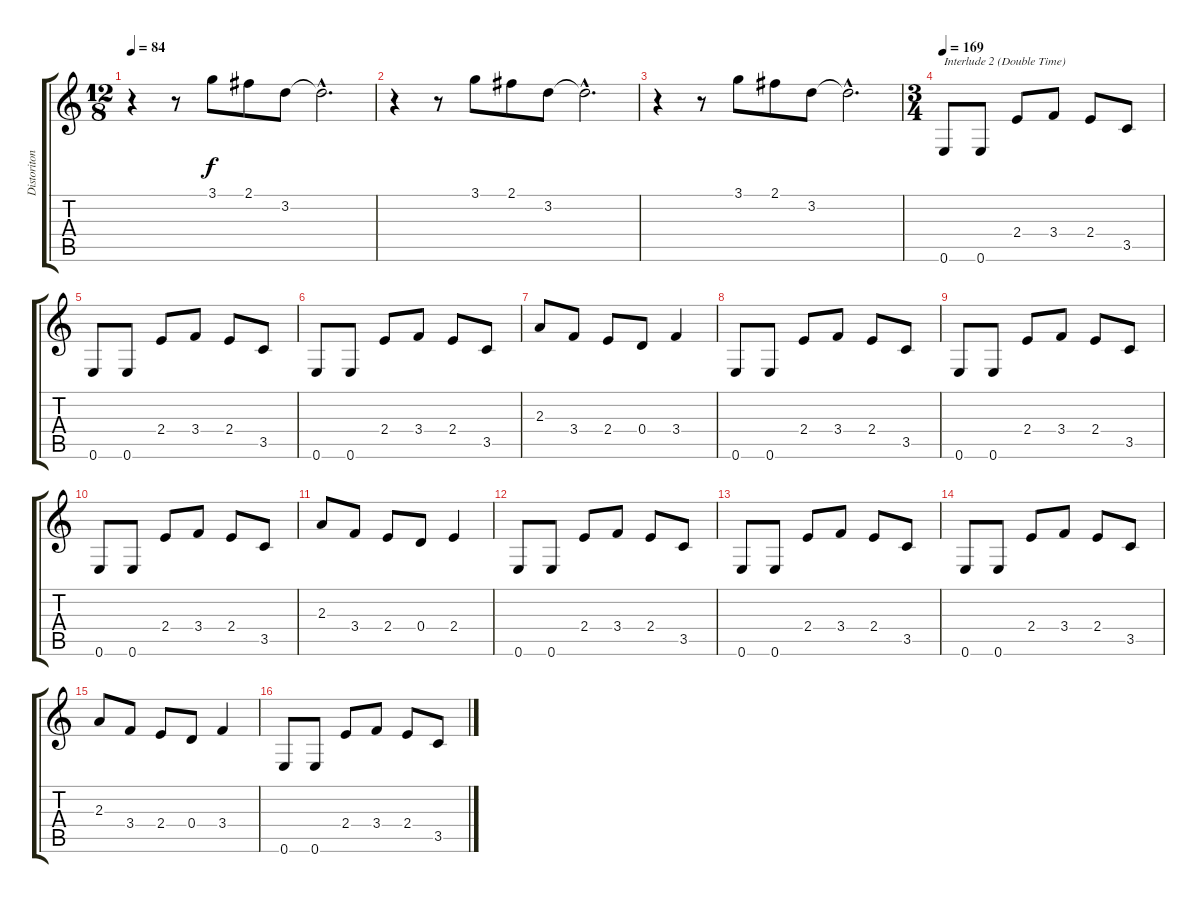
\track ("Distoriton" "Distoriton") {instrument distortionguitar}
\staff {score tabs}
\tuning (E4 B3 G3 D3 A2 E2) {hide}
\ts (12 8)
\tempo 84
\clef g2
\ks c
r.4{dy f} r.8 3.1.8 2.1.8 3.2.8 3.2{hac t}.2{d} |
r.4 r.8 3.1.8 2.1.8 3.2.8 3.2{hac t}.2{d} |
r.4 r.8 3.1.8 2.1.8 3.2.8 3.2{hac t}.2{d} |
\ts (3 4)
\tempo 169
0.6.8{txt "Interlude 2 (Double Time)"} 0.6.8 2.4.8 3.4.8 2.4.8 3.5.8 |
0.6.8 0.6.8 2.4.8 3.4.8 2.4.8 3.5.8 |
0.6.8 0.6.8 2.4.8 3.4.8 2.4.8 3.5.8 |
2.3.8 3.4.8 2.4.8 0.4.8 3.4.4 |
0.6.8 0.6.8 2.4.8 3.4.8 2.4.8 3.5.8 |
0.6.8 0.6.8 2.4.8 3.4.8 2.4.8 3.5.8 |
0.6.8 0.6.8 2.4.8 3.4.8 2.4.8 3.5.8 |
2.3.8 3.4.8 2.4.8 0.4.8 2.4.4 |
0.6.8 0.6.8 2.4.8 3.4.8 2.4.8 3.5.8 |
0.6.8 0.6.8 2.4.8 3.4.8 2.4.8 3.5.8 |
0.6.8 0.6.8 2.4.8 3.4.8 2.4.8 3.5.8 |
2.3.8 3.4.8 2.4.8 0.4.8 3.4.4 |
0.6.8 0.6.8 2.4.8 3.4.8 2.4.8 3.5.8
